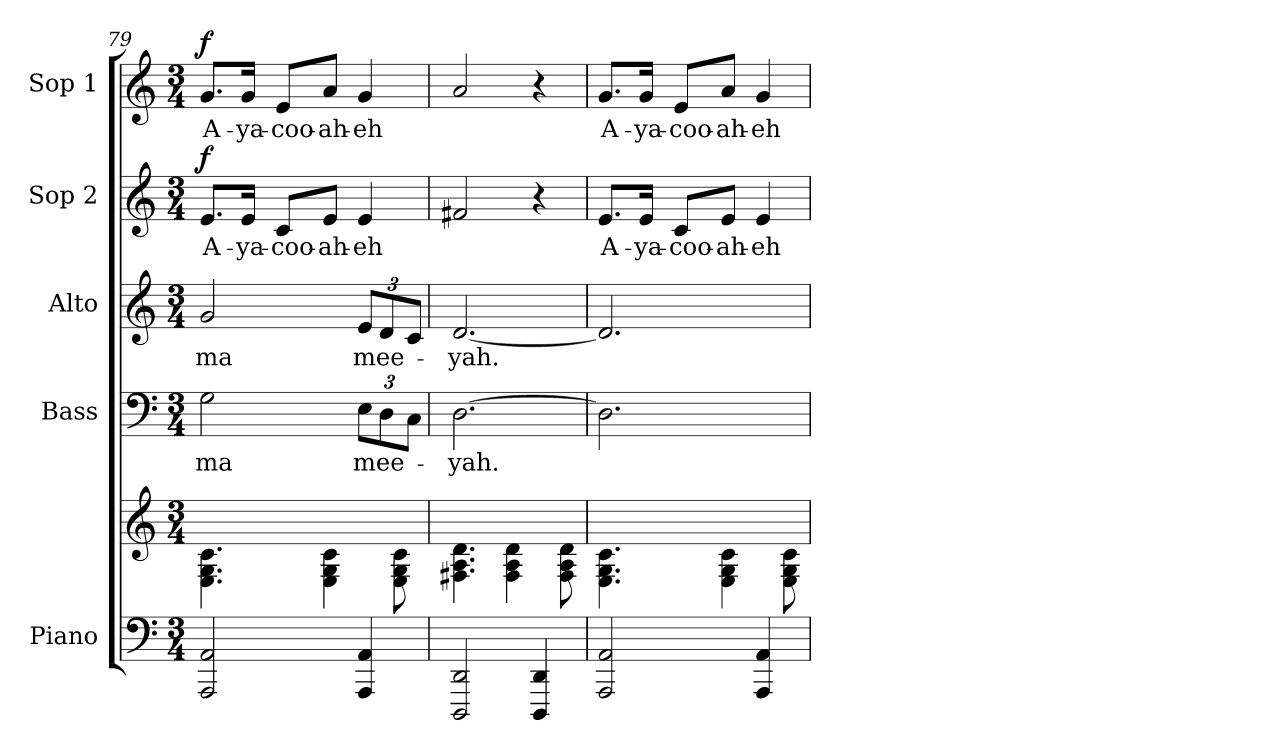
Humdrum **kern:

**kern	**kern	**kern	**text	**kern	**text	**kern	**text	**dynam	**kern	**text	**dynam
*part5	*part5	*part4	*part4	*part3	*part3	*part2	*part2	*part2	*part1	*part1	*part1
*staff6	*staff5	*staff4	*staff4	*staff3	*staff3	*staff2	*staff2	*staff2	*staff1	*staff1	*staff1
*I"Piano	*	*I"Bass	*	*I"Alto	*	*I"Sop 2	*	*	*I"Sop 1	*	*
*I'Pno.	*	*I'B.	*	*I'A.	*	*I'S.2	*	*	*I'S.1	*	*
*clefF4	*clefG2	*clefF4	*	*clefG2	*	*clefG2	*	*	*clefG2	*	*
*k[]	*k[]	*k[]	*	*k[]	*	*k[]	*	*	*k[]	*	*
*M3/4	*M3/4	*M3/4	*	*M3/4	*	*M3/4	*	*	*M3/4	*	*
=79	=79	=79	=79	=79	=79	=79	=79	=79	=79	=79	=79
!	!	!	!LO:LY:b	!	!LO:LY:b	!	!LO:LY:b	!LO:DY:b	!	!LO:LY:b	!LO:DY:b
2AAA/ 2AA/	4.E\ 4.G\ 4.c\	2G\	-ma	2g/	-ma	8.e/L	A-	f	8.g/L	A-	f
!	!	!	!	!	!	!	!LO:LY:b	!	!	!LO:LY:b	!
.	.	.	.	.	.	16e/Jk	-ya-	.	16g/Jk	-ya-	.
!	!	!	!	!	!	!	!LO:LY:b	!	!	!LO:LY:b	!
.	.	.	.	.	.	8c/L	-coo-	.	8e/L	-coo-	.
!	!	!	!	!	!	!	!LO:LY:b	!	!	!LO:LY:b	!
.	4E\ 4G\ 4c\	.	.	.	.	8e/J	-ah-	.	8a/J	-ah-	.
!	!	!	!LO:LY:b	!	!	!	!	!	!	!	!
*	*	*	*	*Xbrackettup	*	*	*	*	*	*	*
!	!	!	!	!	!LO:LY:b	!	!LO:LY:b	!	!	!LO:LY:b	!
4AAA/ 4AA/	.	12E\L	mee-	12e/L	mee-	4e/	-eh	.	4g/	-eh	.
.	.	12D\	.	12d/	.	.	.	.	.	.	.
.	8E\ 8G\ 8c\	.	.	.	.	.	.	.	.	.	.
.	.	12C\J	.	12c/J	.	.	.	.	.	.	.
=80	=80	=80	=80	=80	=80	=80	=80	=80	=80	=80	=80
!	!	!	!LO:LY:b	!	!LO:LY:b	!	!	!	!	!	!
2DDD/ 2DD/	4.F#X\ 4.A\ 4.d\	[2.D\	-yah.	[2.d/	-yah.	2f#X/	.	.	2a/	.	.
.	4F#\ 4A\ 4d\	.	.	.	.	.	.	.	.	.	.
4DDD/ 4DD/	.	.	.	.	.	4r	.	.	4r	.	.
.	8F#\ 8A\ 8d\	.	.	.	.	.	.	.	.	.	.
=81	=81	=81	=81	=81	=81	=81	=81	=81	=81	=81	=81
!	!	!	!	!	!	!	!LO:LY:b	!	!	!LO:LY:b	!
2AAA/ 2AA/	4.E\ 4.G\ 4.c\	2.D\]	.	2.d/]	.	8.e/L	A-	.	8.g/L	A-	.
!	!	!	!	!	!	!	!LO:LY:b	!	!	!LO:LY:b	!
.	.	.	.	.	.	16e/Jk	-ya-	.	16g/Jk	-ya-	.
!	!	!	!	!	!	!	!LO:LY:b	!	!	!LO:LY:b	!
.	.	.	.	.	.	8c/L	-coo-	.	8e/L	-coo-	.
!	!	!	!	!	!	!	!LO:LY:b	!	!	!LO:LY:b	!
.	4E\ 4G\ 4c\	.	.	.	.	8e/J	-ah-	.	8a/J	-ah-	.
!	!	!	!	!	!	!	!LO:LY:b	!	!	!LO:LY:b	!
4AAA/ 4AA/	.	.	.	.	.	4e/	-eh	.	4g/	-eh	.
.	8E\ 8G\ 8c\	.	.	.	.	.	.	.	.	.	.
=	=	=	=	=	=	=	=	=	=	=	=
*-	*-	*-	*-	*-	*-	*-	*-	*-	*-	*-	*-
